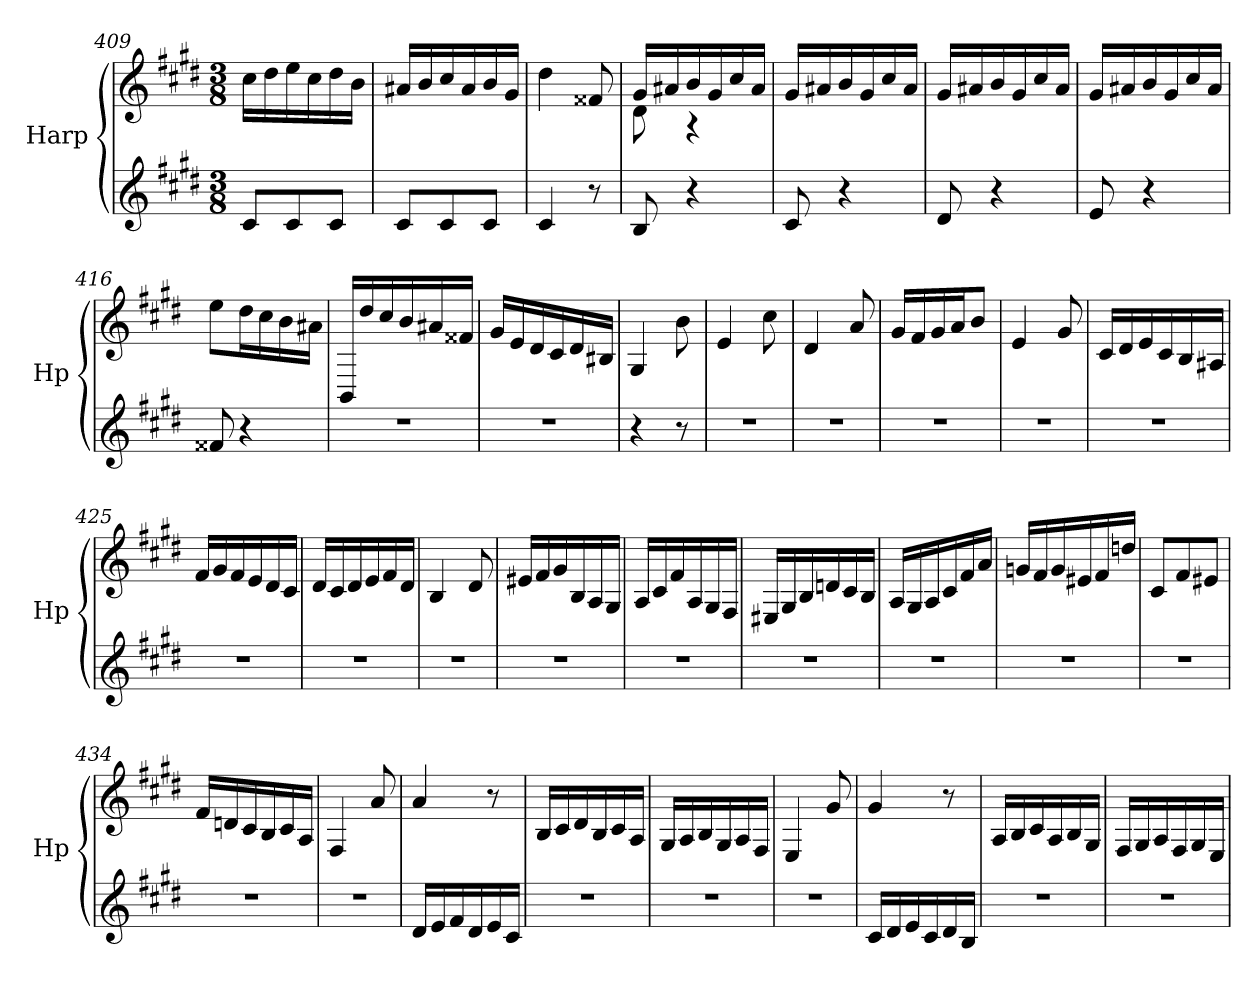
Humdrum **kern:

**kern	**kern
*part1	*part1
*staff2	*staff1
*I"Harp	*
*I'Hp	*
*clefG2	*clefG2
*k[f#c#g#d#]	*k[f#c#g#d#]
*M3/8	*M3/8
=409	=409
8c#/L	16cc#\LL
.	16dd#\
8c#/	16ee\
.	16cc#\
8c#/J	16dd#\
.	16b\JJ
!!LO:LB:g=z
=410	=410
8c#/L	16a#X/LL
.	16b/
8c#/	16cc#/
.	16a#/
8c#/J	16b/
.	16g#/JJ
=411	=411
4c#/	4dd#\
8r	8f##X/
=412	=412
*	*^
8B/	16g#/LL	8d#\
.	16a#X/	.
4r	16b/	4r
.	16g#/	.
.	16cc#/	.
.	16a#/JJ	.
*	*v	*v
=413	=413
8c#/	16g#/LL
.	16a#X/
4r	16b/
.	16g#/
.	16cc#/
.	16a#/JJ
=414	=414
8d#/	16g#/LL
.	16a#X/
4r	16b/
.	16g#/
.	16cc#/
.	16a#/JJ
=415	=415
8e/	16g#/LL
.	16a#X/
4r	16b/
.	16g#/
.	16cc#/
.	16a#/JJ
=416	=416
8f##X/	8ee\L
4r	16dd#\L
.	16cc#\
.	16b\
.	16a#X\JJ
!!LO:PB:g=z
=417	=417
4.r	16BB/LL
.	16dd#/
.	16cc#/
.	16b/
.	16a#X/
.	16f##X/JJ
=418	=418
4.r	16g#/LL
.	16e/
.	16d#/
.	16c#/
.	16d#/
.	16B#X/JJ
=419	=419
4r	4G#/
8r	8b\
=420	=420
4.r	4e/
.	8cc#\
=421	=421
4.r	4d#/
.	8a/
=422	=422
4.r	16g#/LL
.	16f#/
.	16g#/
.	16a/J
.	8b/J
=423	=423
4.r	4e/
.	8g#/
=424	=424
4.r	16c#/LL
.	16d#/
.	16e/
.	16c#/
.	16B/
.	16A#X/JJ
!!LO:LB:g=z
=425	=425
4.r	16f#/LL
.	16g#/
.	16f#/
.	16e/
.	16d#/
.	16c#/JJ
=426	=426
4.r	16d#/LL
.	16c#/
.	16d#/
.	16e/
.	16f#/
.	16d#/JJ
=427	=427
4.r	4B/
.	8d#/
=428	=428
4.r	16e#X/LL
.	16f#/
.	16g#/
.	16B/
.	16A/
.	16G#/JJ
=429	=429
4.r	16A/LL
.	16c#/
.	16f#/
.	16A/
.	16G#/
.	16F#/JJ
=430	=430
4.r	16E#X/LL
.	16G#/
.	16B/
.	16dn/
.	16c#/
.	16B/JJ
!!LO:LB:g=z
=431	=431
4.r	16A/LL
.	16G#/
.	16A/
.	16c#/
.	16f#/
.	16a/JJ
=432	=432
4.r	16gn/LL
.	16f#/
.	16g/
.	16e#X/
.	16f#/
.	16ddn/JJ
=433	=433
4.r	8c#/L
.	8f#/
.	8e#X/J
=434	=434
4.r	16f#/LL
.	16dn/
.	16c#/
.	16B/
.	16c#/
.	16A/JJ
=435	=435
4.r	4F#/
.	8a/
=436	=436
16d#/LL	4a/
16e/	.
16f#/	.
16d#/	.
16e/	8r
16c#/JJ	.
=437	=437
4.r	16B/LL
.	16c#/
.	16d#/
.	16B/
.	16c#/
.	16A/JJ
!!LO:LB:g=z
=438	=438
4.r	16G#/LL
.	16A/
.	16B/
.	16G#/
.	16A/
.	16F#/JJ
=439	=439
4.r	4E/
.	8g#/
=440	=440
16c#/LL	4g#/
16d#/	.
16e/	.
16c#/	.
16d#/	8r
16B/JJ	.
=441	=441
4.r	16A/LL
.	16B/
.	16c#/
.	16A/
.	16B/
.	16G#/JJ
=442	=442
4.r	16F#/LL
.	16G#/
.	16A/
.	16F#/
.	16G#/
.	16E/JJ
=	=
*-	*-
